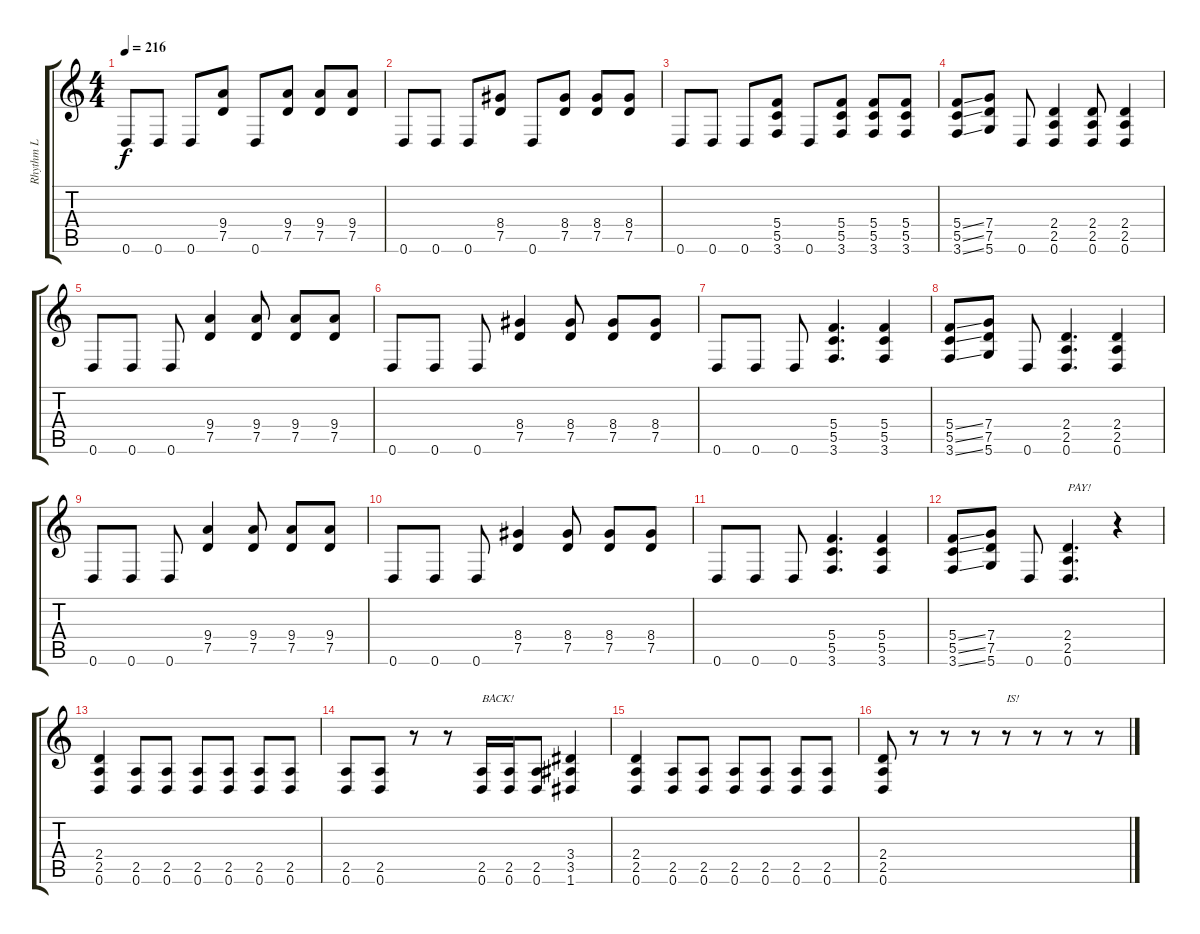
\track ("Rhythm L" "Rhythm L") {instrument distortionguitar}
\staff {score tabs}
\tuning (D4 A3 F3 C3 G2 D2) {hide}
\ts (4 4)
\tempo 216
\clef g2
\ks c
0.6.8{dy f} 0.6.8 0.6.8 (9.4 7.5).8 0.6.8 (9.4 7.5).8 (9.4 7.5).8 (9.4 7.5).8 |
0.6.8 0.6.8 0.6.8 (8.4 7.5).8 0.6.8 (8.4 7.5).8 (8.4 7.5).8 (8.4 7.5).8 |
0.6.8 0.6.8 0.6.8 (5.4 5.5 3.6).8 0.6.8 (5.4 5.5 3.6).8 (5.4 5.5 3.6).8 (5.4 5.5 3.6).8 |
(5.4{ss} 5.5{ss} 3.6{ss}).8 (7.4 7.5 5.6).8 0.6.8 (2.4 2.5 0.6).4 (2.4 2.5 0.6).8 (2.4 2.5 0.6).4 |
0.6.8 0.6.8 0.6.8 (9.4 7.5).4 (9.4 7.5).8 (9.4 7.5).8 (9.4 7.5).8 |
0.6.8 0.6.8 0.6.8 (8.4 7.5).4 (8.4 7.5).8 (8.4 7.5).8 (8.4 7.5).8 |
0.6.8 0.6.8 0.6.8 (5.4 5.5 3.6).4{d} (5.4 5.5 3.6).4 |
(5.4{ss} 5.5{ss} 3.6{ss}).8 (7.4 7.5 5.6).8 0.6.8 (2.4 2.5 0.6).4{d} (2.4 2.5 0.6).4 |
0.6.8 0.6.8 0.6.8 (9.4 7.5).4 (9.4 7.5).8 (9.4 7.5).8 (9.4 7.5).8 |
0.6.8 0.6.8 0.6.8 (8.4 7.5).4 (8.4 7.5).8 (8.4 7.5).8 (8.4 7.5).8 |
0.6.8 0.6.8 0.6.8 (5.4 5.5 3.6).4{d} (5.4 5.5 3.6).4 |
(5.4{ss} 5.5{ss} 3.6{ss}).8 (7.4 7.5 5.6).8 0.6.8 (2.4 2.5 0.6).4{d txt "PAY!"} r.4 |
(2.4 2.5 0.6).4 (2.5 0.6).8 (2.5 0.6).8 (2.5 0.6).8 (2.5 0.6).8 (2.5 0.6).8 (2.5 0.6).8 |
(2.5 0.6).8 (2.5 0.6).8 r.8 r.8 (2.5 0.6).16{txt "BACK!"} (2.5 0.6).16 (2.5 0.6).8 (3.4 3.5 1.6).4 |
(2.4 2.5 0.6).4 (2.5 0.6).8 (2.5 0.6).8 (2.5 0.6).8 (2.5 0.6).8 (2.5 0.6).8 (2.5 0.6).8 |
(2.4 2.5 0.6).8 r.8 r.8 r.8 r.8{txt "IS!"} r.8 r.8 r.8
